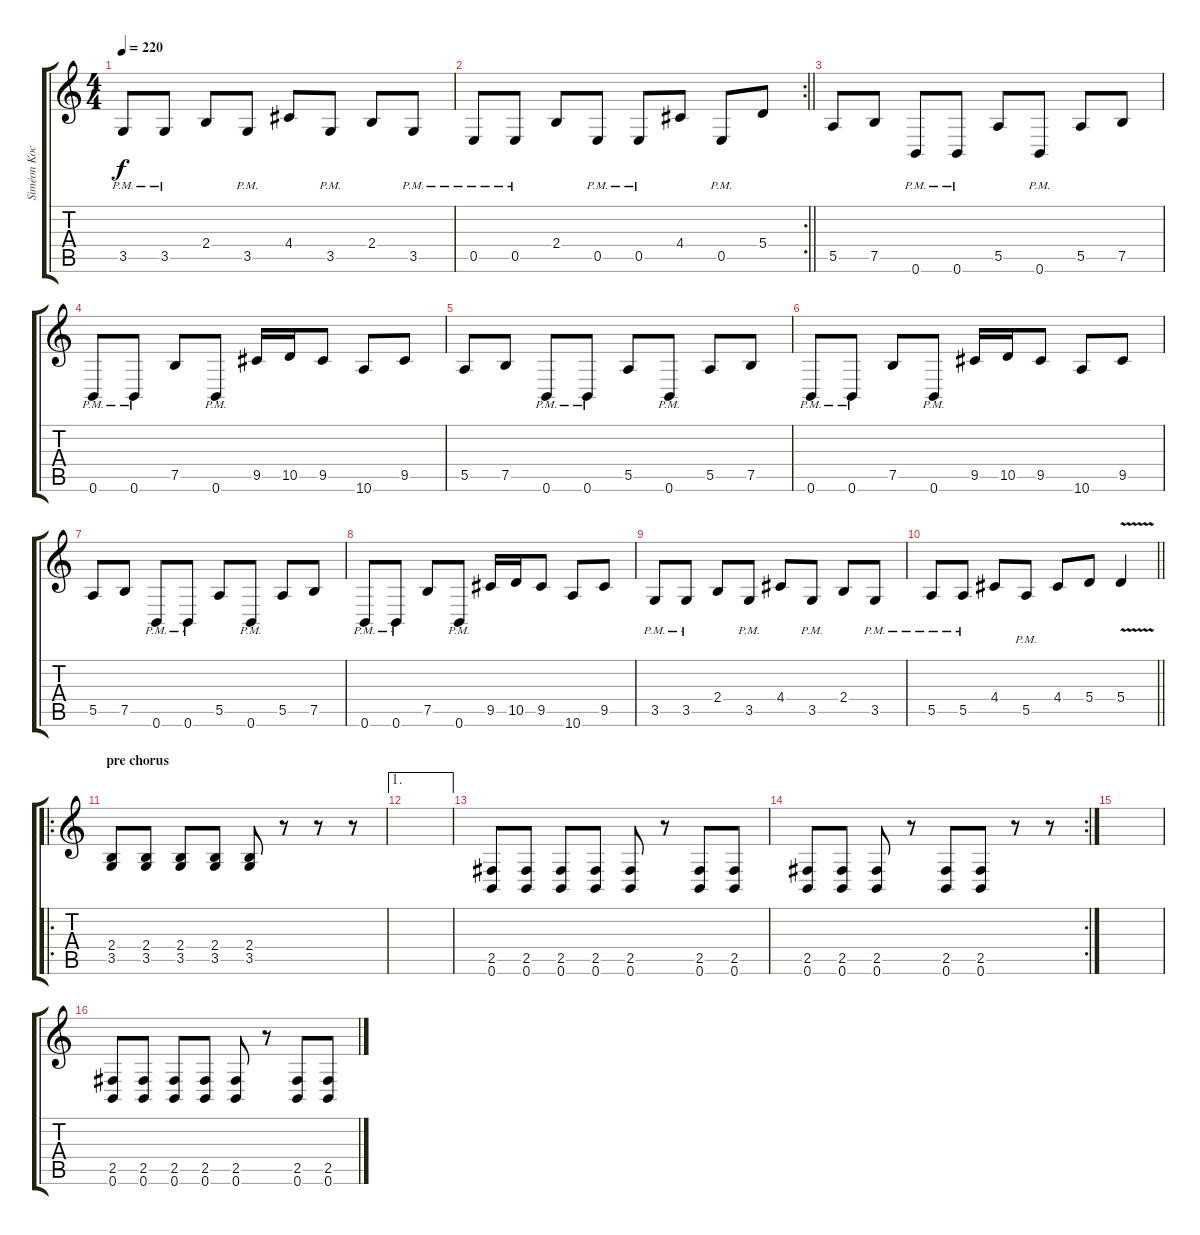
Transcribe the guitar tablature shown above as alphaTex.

\track ("Siméon Koch" "Siméon Koc") {instrument distortionguitar}
\staff {score tabs}
\tuning (B3 Gb3 D3 A2 E2 B1) {hide}
\ts (4 4)
\tempo 220
\clef g2
\ks c
3.5{pm}.8{dy f} 3.5{pm}.8 2.4.8 3.5{pm}.8 4.4.8 3.5{pm}.8 2.4.8 3.5{pm}.8 |
\rc 2
\barLineRight lightlight
0.5{pm}.8 0.5{pm}.8 2.4.8 0.5{pm}.8 0.5{pm}.8 4.4.8 0.5{pm}.8 5.4.8 |
\section ("" "")
5.5.8 7.5.8 0.6{pm}.8 0.6{pm}.8 5.5.8 0.6{pm}.8 5.5.8 7.5.8 |
0.6{pm}.8 0.6{pm}.8 7.5.8 0.6{pm}.8 9.5.16 10.5.16 9.5.8 10.6.8 9.5.8 |
5.5.8 7.5.8 0.6{pm}.8 0.6{pm}.8 5.5.8 0.6{pm}.8 5.5.8 7.5.8 |
0.6{pm}.8 0.6{pm}.8 7.5.8 0.6{pm}.8 9.5.16 10.5.16 9.5.8 10.6.8 9.5.8 |
5.5.8 7.5.8 0.6{pm}.8 0.6{pm}.8 5.5.8 0.6{pm}.8 5.5.8 7.5.8 |
0.6{pm}.8 0.6{pm}.8 7.5.8 0.6{pm}.8 9.5.16 10.5.16 9.5.8 10.6.8 9.5.8 |
3.5{pm}.8 3.5{pm}.8 2.4.8 3.5{pm}.8 4.4.8 3.5{pm}.8 2.4.8 3.5{pm}.8 |
\barLineRight lightlight
5.5{pm}.8 5.5{pm}.8 4.4.8 5.5{pm}.8 4.4.8 5.4.8 5.4{v}.4 |
\ro
\section ("" "pre chorus")
(2.4 3.5).8 (2.4 3.5).8 (2.4 3.5).8 (2.4 3.5).8 (2.4 3.5).8 r.8 r.8 r.8 |
\ae 1
|
(2.5 0.6).8 (2.5 0.6).8 (2.5 0.6).8 (2.5 0.6).8 (2.5 0.6).8 r.8 (2.5 0.6).8 (2.5 0.6).8 |
\rc 2
(2.5 0.6).8 (2.5 0.6).8 (2.5 0.6).8 r.8 (2.5 0.6).8 (2.5 0.6).8 r.8 r.8 |
|
(2.5 0.6).8 (2.5 0.6).8 (2.5 0.6).8 (2.5 0.6).8 (2.5 0.6).8 r.8 (2.5 0.6).8 (2.5 0.6).8
